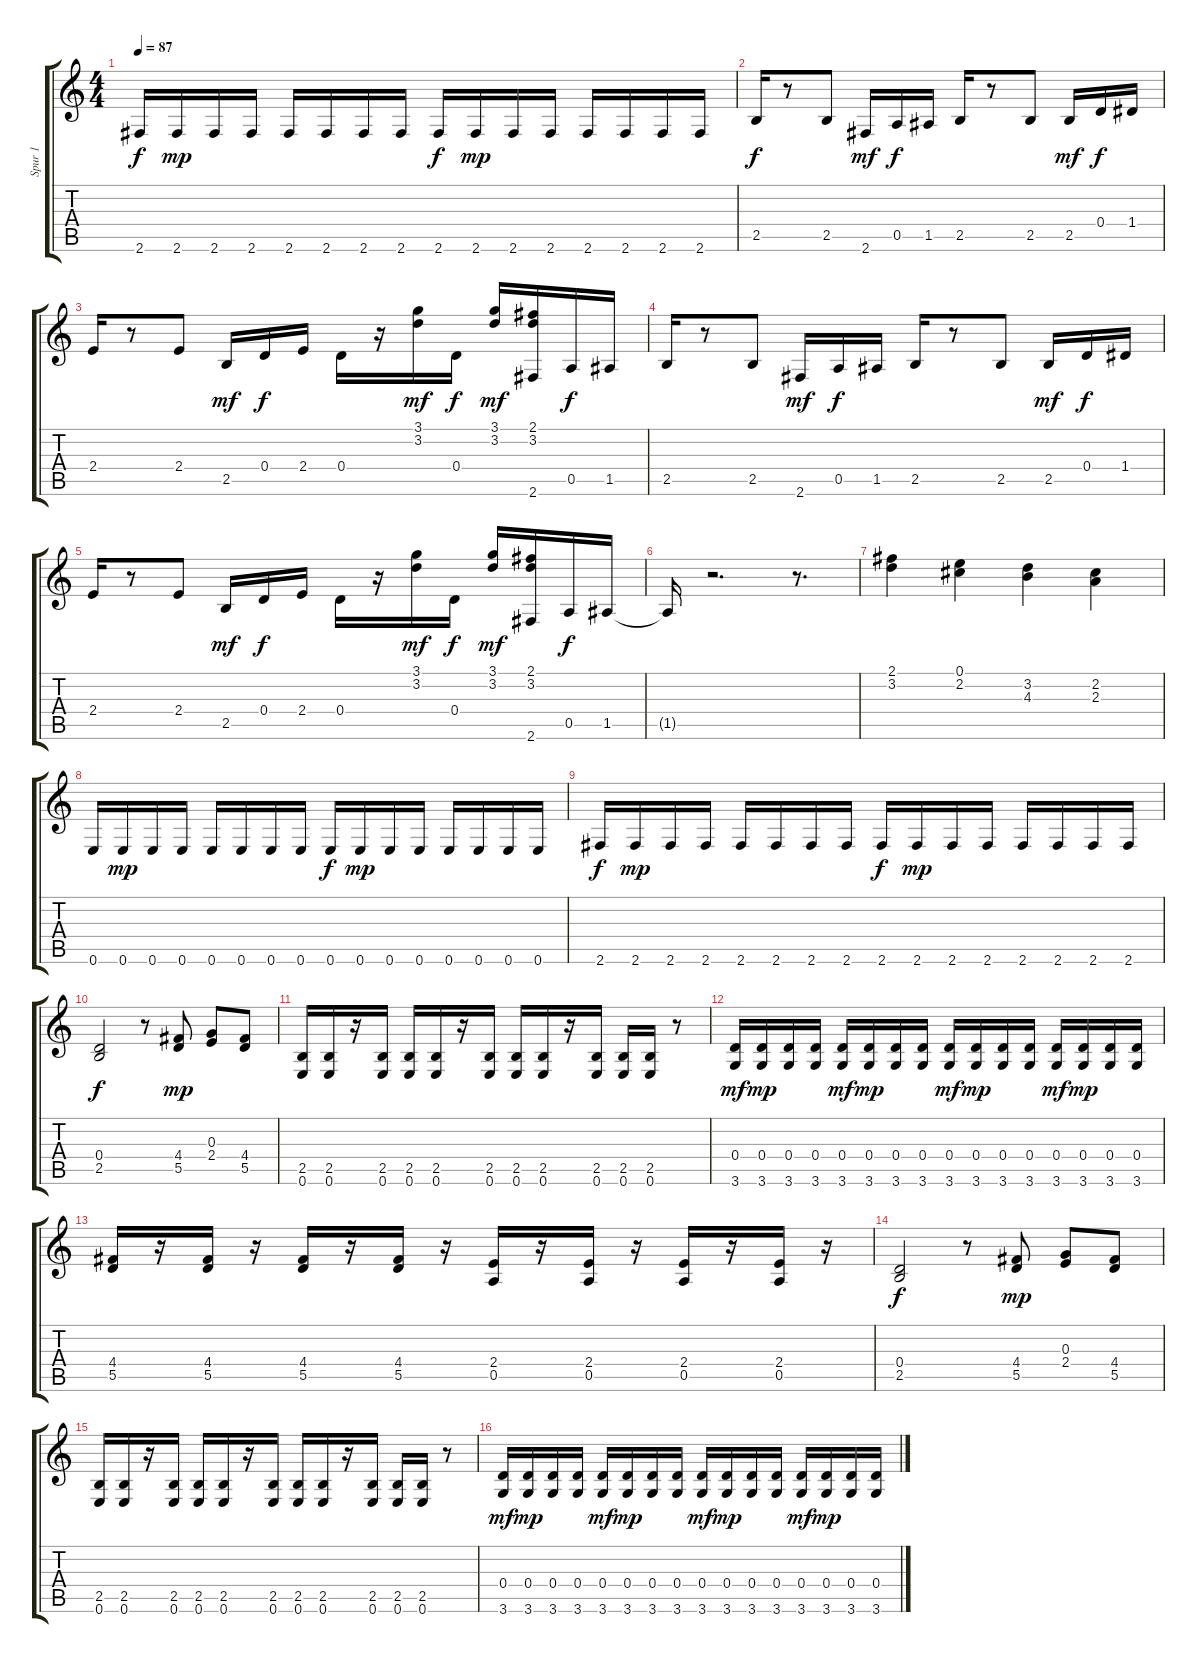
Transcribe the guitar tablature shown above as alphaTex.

\track ("Spur 1" "Spur 1") {instrument distortionguitar}
\staff {score tabs}
\tuning (E4 B3 G3 D3 A2 E2) {hide}
\ts (4 4)
\tempo 87
\clef g2
\ks c
2.6.16{dy f} 2.6.16{dy mp} 2.6.16 2.6.16 2.6.16 2.6.16 2.6.16 2.6.16 2.6.16{dy f} 2.6.16{dy mp} 2.6.16 2.6.16 2.6.16 2.6.16 2.6.16 2.6.16 |
2.5.16{dy f} r.8 2.5.8 2.6.16{dy mf} 0.5.16{dy f} 1.5.16 2.5.16 r.8 2.5.8 2.5.16{dy mf} 0.4.16{dy f} 1.4.16 |
2.4.16 r.8 2.4.8 2.5.16{dy mf} 0.4.16{dy f} 2.4.16 0.4.16 r.16 (3.1 3.2).16{dy mf} 0.4.16{dy f} (3.1 3.2).16{dy mf} (2.1 3.2 2.6).16 0.5.16{dy f} 1.5.16 |
2.5.16 r.8 2.5.8 2.6.16{dy mf} 0.5.16{dy f} 1.5.16 2.5.16 r.8 2.5.8 2.5.16{dy mf} 0.4.16{dy f} 1.4.16 |
2.4.16 r.8 2.4.8 2.5.16{dy mf} 0.4.16{dy f} 2.4.16 0.4.16 r.16 (3.1 3.2).16{dy mf} 0.4.16{dy f} (3.1 3.2).16{dy mf} (2.1 3.2 2.6).16 0.5.16{dy f} 1.5.16 |
1.5{t}.16 r.2{d} r.8{d} |
(2.1 3.2).4 (0.1 2.2).4 (3.2 4.3).4 (2.2 2.3).4 |
0.6.16 0.6.16{dy mp} 0.6.16 0.6.16 0.6.16 0.6.16 0.6.16 0.6.16 0.6.16{dy f} 0.6.16{dy mp} 0.6.16 0.6.16 0.6.16 0.6.16 0.6.16 0.6.16 |
2.6.16{dy f} 2.6.16{dy mp} 2.6.16 2.6.16 2.6.16 2.6.16 2.6.16 2.6.16 2.6.16{dy f} 2.6.16{dy mp} 2.6.16 2.6.16 2.6.16 2.6.16 2.6.16 2.6.16 |
(0.4 2.5).2{dy f} r.8 (4.4 5.5).8{dy mp} (0.3 2.4).8 (4.4 5.5).8 |
(2.5 0.6).16 (2.5 0.6).16 r.16 (2.5 0.6).16 (2.5 0.6).16 (2.5 0.6).16 r.16 (2.5 0.6).16 (2.5 0.6).16 (2.5 0.6).16 r.16 (2.5 0.6).16 (2.5 0.6).16 (2.5 0.6).16 r.8 |
(0.4 3.6).16{dy mf} (0.4 3.6).16{dy mp} (0.4 3.6).16 (0.4 3.6).16 (0.4 3.6).16{dy mf} (0.4 3.6).16{dy mp} (0.4 3.6).16 (0.4 3.6).16 (0.4 3.6).16{dy mf} (0.4 3.6).16{dy mp} (0.4 3.6).16 (0.4 3.6).16 (0.4 3.6).16{dy mf} (0.4 3.6).16{dy mp} (0.4 3.6).16 (0.4 3.6).16 |
(4.4 5.5).16 r.16 (4.4 5.5).16 r.16 (4.4 5.5).16 r.16 (4.4 5.5).16 r.16 (2.4 0.5).16 r.16 (2.4 0.5).16 r.16 (2.4 0.5).16 r.16 (2.4 0.5).16 r.16 |
(0.4 2.5).2{dy f} r.8 (4.4 5.5).8{dy mp} (0.3 2.4).8 (4.4 5.5).8 |
(2.5 0.6).16 (2.5 0.6).16 r.16 (2.5 0.6).16 (2.5 0.6).16 (2.5 0.6).16 r.16 (2.5 0.6).16 (2.5 0.6).16 (2.5 0.6).16 r.16 (2.5 0.6).16 (2.5 0.6).16 (2.5 0.6).16 r.8 |
(0.4 3.6).16{dy mf} (0.4 3.6).16{dy mp} (0.4 3.6).16 (0.4 3.6).16 (0.4 3.6).16{dy mf} (0.4 3.6).16{dy mp} (0.4 3.6).16 (0.4 3.6).16 (0.4 3.6).16{dy mf} (0.4 3.6).16{dy mp} (0.4 3.6).16 (0.4 3.6).16 (0.4 3.6).16{dy mf} (0.4 3.6).16{dy mp} (0.4 3.6).16 (0.4 3.6).16
